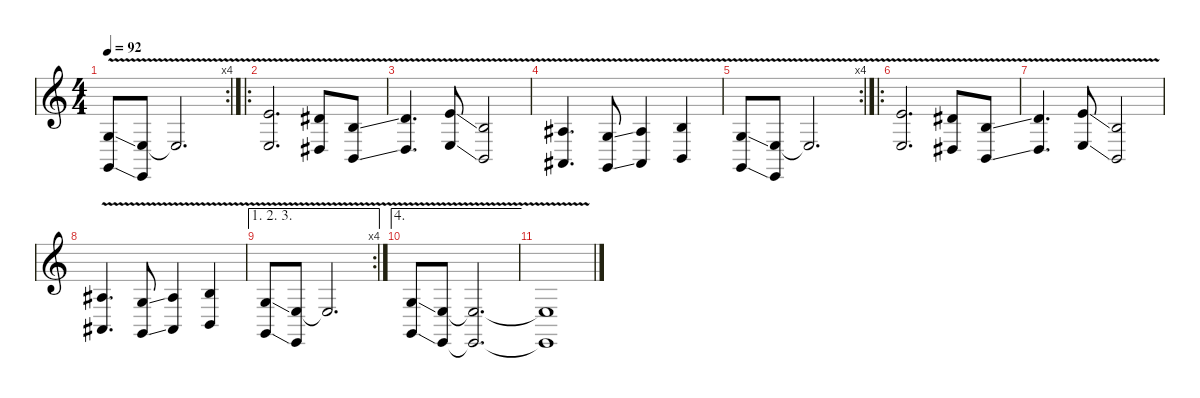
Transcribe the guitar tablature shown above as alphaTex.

\defaultSystemsLayout 4
\hideDynamics
\bracketExtendMode nobrackets
\singleTrackTrackNamePolicy hidden
\multiTrackTrackNamePolicy hidden
\firstSystemTrackNameMode fullname
\firstSystemTrackNameOrientation horizontal
\otherSystemsTrackNameOrientation horizontal
\track ("Strings" "vln.") {defaultSystemsLayout 4 instrument stringensemble1}
\staff {score}
\tuning (E4 B3 G3 D3 A2 E2)
\rc 4
\ts (4 4)
\tempo 92
\clef g2
\ks c
(5.4{v ss} 3.6{v ss}).8{dy fff beam Up} (2.4{v} 0.6{v}).8{beam Up} 2.4{v t}.2{d dy f beam Up} |
\ro
(14.4{v} 12.6{v}).2{d dy fff beam Up} (13.4{acc #} 11.6{v acc #}).8{beam Up} (9.4{v ss} 7.6{v ss}).8{beam Up} |
(12.4{v} 10.6{v}).4{d beam Up} (14.4{v ss} 12.6{v ss}).8{beam Up} (9.4{v} 7.6{v}).2{beam Up} |
(8.4{v acc #} 6.6{v acc #}).4{d beam Up} (5.4{v ss} 3.6{v ss}).8{beam Up} (8.4{v acc #} 6.6{v acc #}).4{beam Up} (9.4{v} 7.6{v}).4{beam Up} |
\rc 4
(5.4{v ss} 3.6{v ss}).8{beam Up} (2.4{v} 0.6{v}).8{beam Up} 2.4{v t}.2{d dy f beam Up} |
\ro
(14.4{v} 12.6{v}).2{d dy fff beam Up} (13.4{acc #} 11.6{v acc #}).8{beam Up} (9.4{v ss} 7.6{v ss}).8{beam Up} |
(12.4{v} 10.6{v}).4{d beam Up} (14.4{v ss} 12.6{v ss}).8{beam Up} (9.4{v} 7.6{v}).2{beam Up} |
(8.4{v acc #} 6.6{v acc #}).4{d beam Up} (5.4{v ss} 3.6{v ss}).8{beam Up} (8.4{v acc #} 6.6{v acc #}).4{beam Up} (9.4{v} 7.6{v}).4{beam Up} |
\ae (1 2 3)
\rc 4
(5.4{v ss} 3.6{v ss}).8{beam Up} (2.4{v} 0.6{v}).8{beam Up} 2.4{v t}.2{d dy f beam Up} |
\ae 4
(5.4{v ss} 3.6{v ss}).8{dy fff beam Up} (2.4{v} 0.6{v}).8{beam Up} (2.4{v t} 0.6{v t}).2{d dy f beam Up} |
(2.4{v t} 0.6{v t}).1{beam Up}
